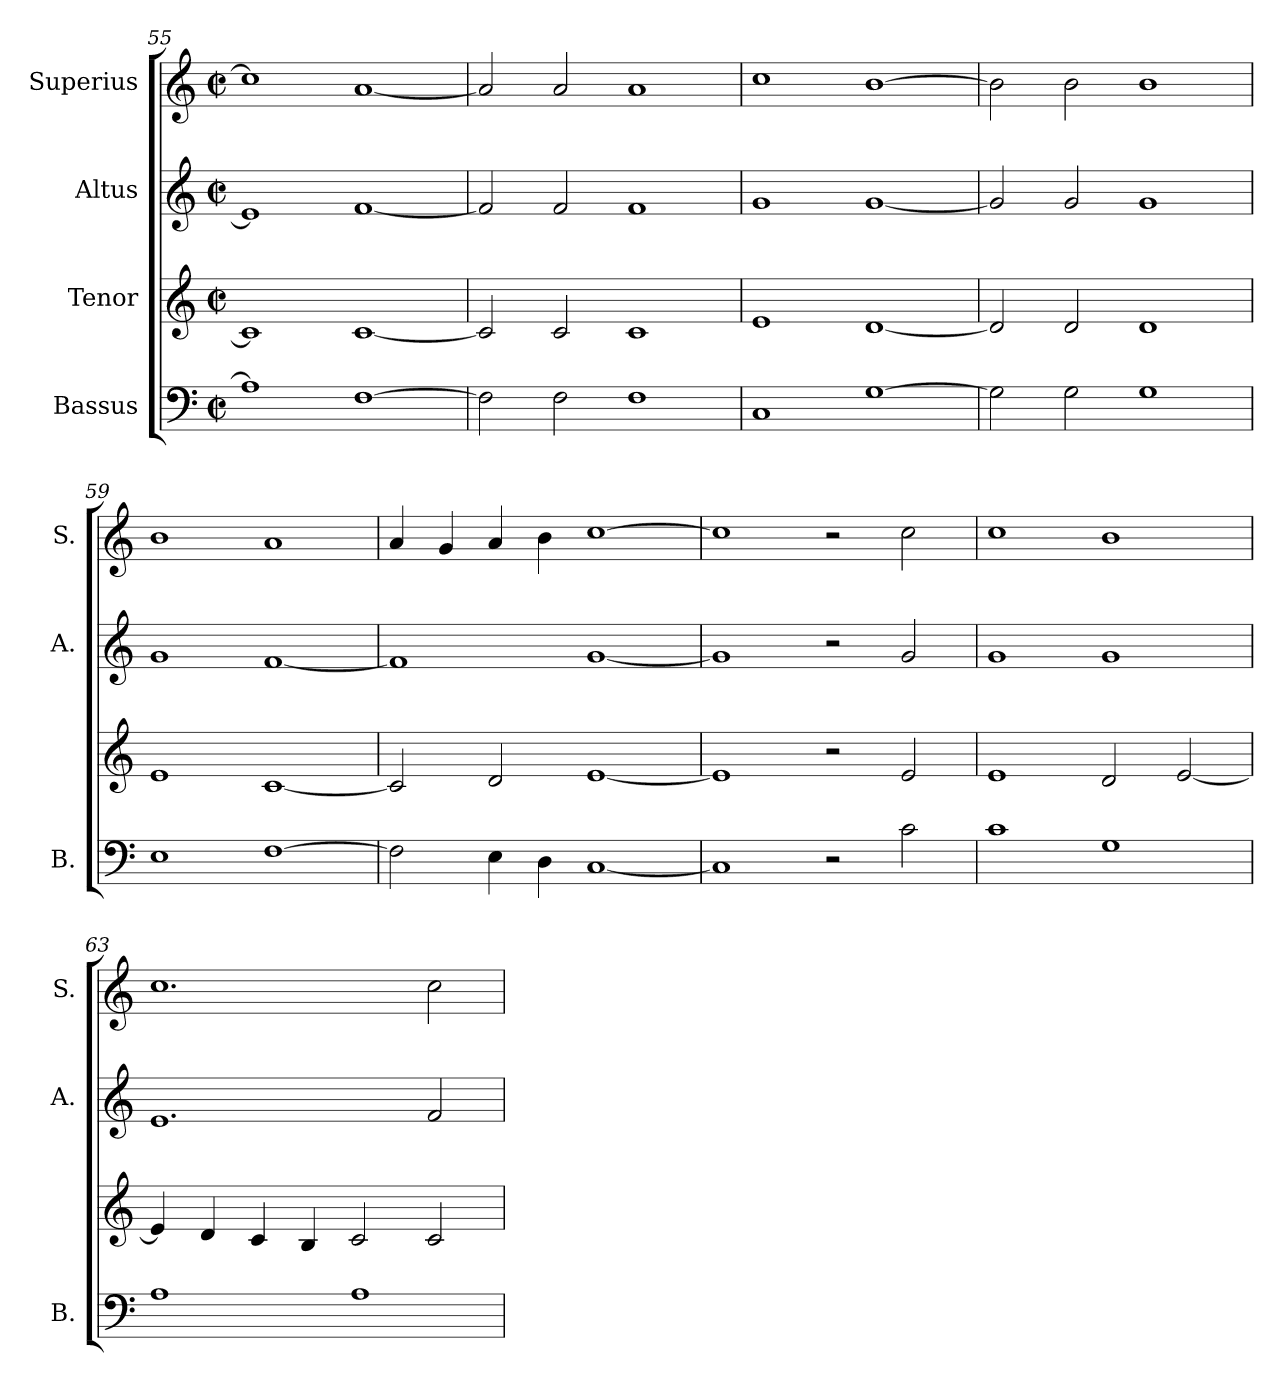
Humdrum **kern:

**kern	**kern	**kern	**kern
*part4	*part3	*part2	*part1
*staff4	*staff3	*staff2	*staff1
*I"Bassus	*I"Tenor	*I"Altus	*I"Superius
*I'B.	*	*I'A.	*I'S.
*clefF4	*clefG2	*clefG2	*clefG2
*k[]	*k[]	*k[]	*k[]
*C:	*C:	*C:	*C:
*M2/2	*M2/2	*M2/2	*M2/2
*met(c|)	*met(c|)	*met(c|)	*met(c|)
=55	=55	=55	=55
1Ai]	1ci]	1ei]	1cci]
[>1Fi	[<1ci	[<1fi	[<1ai
=56	=56	=56	=56
2Fi\]	2ci/]	2fi/]	2ai/]
2Fi\	2ci/	2fi/	2ai/
1Fi	1ci	1fi	1ai
=57	=57	=57	=57
1Ci	1ei	1gi	1cci
[>1Gi	[<1di	[<1gi	[>1bi
=58	=58	=58	=58
2Gi\]	2di/]	2gi/]	2bi\]
2Gi\	2di/	2gi/	2bi\
1Gi	1di	1gi	1bi
!!LO:PB:g=z
=59	=59	=59	=59
1Ei	1ei	1gi	1bi
[>1Fi	[<1ci	[<1fi	1ai
=60	=60	=60	=60
2Fi\]	2ci/]	1fi]	4ai/
.	.	.	4gi/
4Ei\	2di/	.	4ai/
4Di\	.	.	4bi\
[<1Ci	[<1ei	[<1gi	[>1cci
=61	=61	=61	=61
1Ci]	1ei]	1gi]	1cci]
2r	2r	2r	2r
2ci\	2ei/	2gi/	2cci\
=62	=62	=62	=62
1ci	1ei	1gi	1cci
1Gi	2di/	1gi	1bi
.	[<2ei/	.	.
=63	=63	=63	=63
1Ai	4ei/]	1.ei	1.cci
.	4di/	.	.
.	4ci/	.	.
.	4Bi/	.	.
1Ai	2ci/	.	.
.	2ci/	2fi/	2cci\
=	=	=	=
*-	*-	*-	*-
